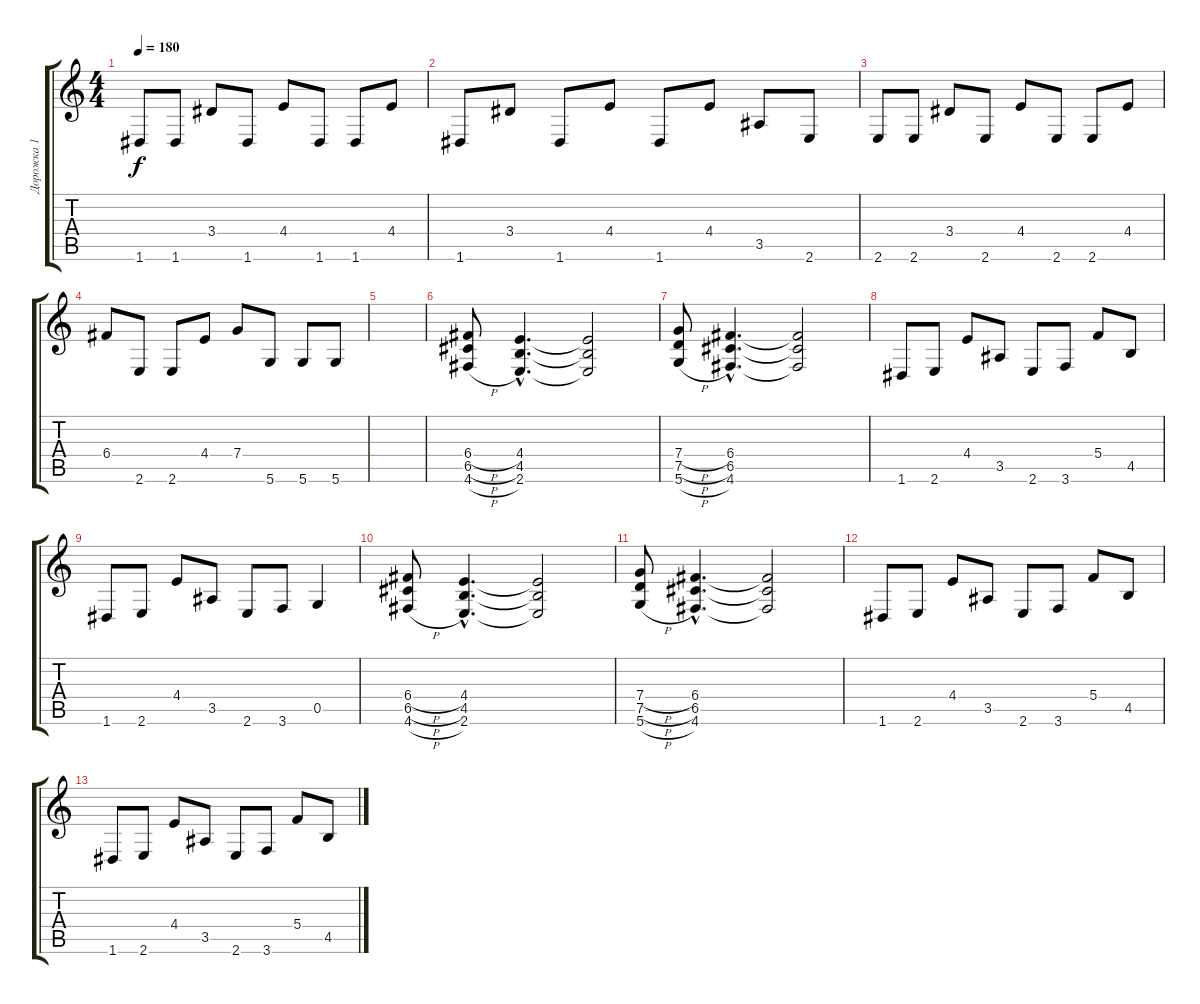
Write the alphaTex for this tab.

\track ("Дорожка 1" "Дорожка 1") {instrument distortionguitar}
\staff {score tabs}
\tuning (D4 A3 F3 C3 G2 D2) {hide}
\ts (4 4)
\tempo 180
\clef g2
\ks c
1.6.8{dy f} 1.6.8 3.4.8 1.6.8 4.4.8 1.6.8 1.6.8 4.4.8 |
1.6.8 3.4.8 1.6.8 4.4.8 1.6.8 4.4.8 3.5.8 2.6.8 |
2.6.8 2.6.8 3.4.8 2.6.8 4.4.8 2.6.8 2.6.8 4.4.8 |
6.4.8 2.6.8 2.6.8 4.4.8 7.4.8 5.6.8 5.6.8 5.6.8 |
|
(6.4{h} 6.5{h} 4.6{h}).8 (4.4{hac} 4.5{hac} 2.6{hac}).4{d} (4.4{t} 4.5{t} 2.6{t}).2 |
(7.4{h} 7.5{h} 5.6{h}).8 (6.4{hac} 6.5{hac} 4.6{hac}).4{d} (6.4{t} 6.5{t} 4.6{t}).2 |
1.6.8 2.6.8 4.4.8 3.5.8 2.6.8 3.6.8 5.4.8 4.5.8 |
1.6.8 2.6.8 4.4.8 3.5.8 2.6.8 3.6.8 0.5.4 |
(6.4{h} 6.5{h} 4.6{h}).8 (4.4{hac} 4.5{hac} 2.6{hac}).4{d} (4.4{t} 4.5{t} 2.6{t}).2 |
(7.4{h} 7.5{h} 5.6{h}).8 (6.4{hac} 6.5{hac} 4.6{hac}).4{d} (6.4{t} 6.5{t} 4.6{t}).2 |
1.6.8 2.6.8 4.4.8 3.5.8 2.6.8 3.6.8 5.4.8 4.5.8 |
1.6.8 2.6.8 4.4.8 3.5.8 2.6.8 3.6.8 5.4.8 4.5.8
